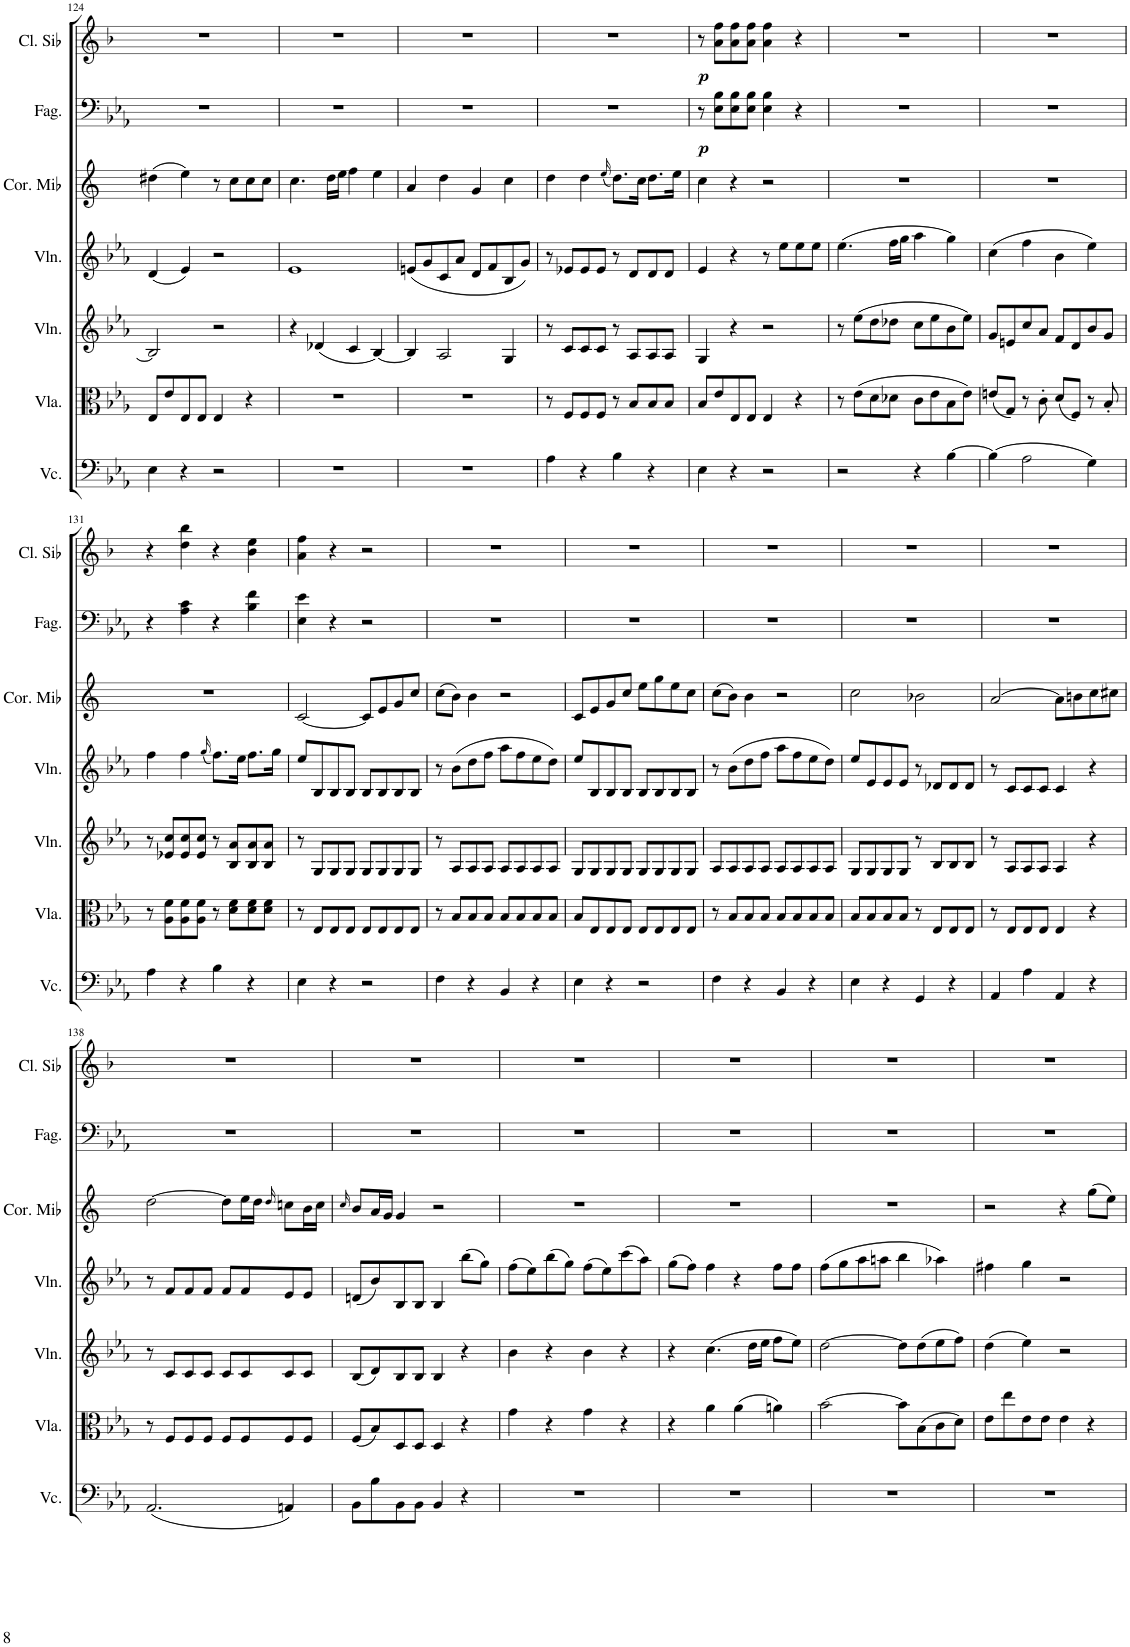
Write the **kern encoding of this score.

**kern	**kern	**kern	**kern	**kern	**kern	**dynam	**kern	**dynam
*part7	*part6	*part5	*part4	*part3	*part2	*part2	*part1	*part1
*staff7	*staff6	*staff5	*staff4	*staff3	*staff2	*staff2	*staff1	*staff1
*I"Violoncello e  Basso	*I"Viola	*I"Violino II	*I"Violino I	*I"Corno principale  in Mib	*I"Fagotti	*	*I"Clarinetti	*
*I'Vc.	*I'Vla.	*I'Vln.	*I'Vln.	*I'Cor. Mib	*I'Fag.	*	*	*
!!LO:PB:g=z
*clefF4	*clefC3	*clefG2	*clefG2	*clefG2	*clefF4	*	*clefG2	*
*	*	*	*	*Trd5c9	*	*	*Trd1c2	*
*k[b-e-a-]	*k[b-e-a-]	*k[b-e-a-]	*k[b-e-a-]	*k[]	*k[b-e-a-]	*	*k[b-]	*
*M4/4	*M4/4	*M4/4	*M4/4	*M4/4	*M4/4	*	*M4/4	*
*met(c)	*met(c)	*met(c)	*met(c)	*met(c)	*met(c)	*	*met(c)	*
=124	=124	=124	=124	=124	=124	=124	=124	=124
4E-\	8E-/L	2B-/]	(4d/	(4dd#X\	1r	.	1r	.
.	8e-/	.	.	.	.	.	.	.
4r	8E-/	.	4e-/)	4ee\)	.	.	.	.
.	8E-/J	.	.	.	.	.	.	.
2r	4E-/	2r	2r	8r	.	.	.	.
.	.	.	.	8cc\L	.	.	.	.
.	4r	.	.	8cc\	.	.	.	.
.	.	.	.	8cc\J	.	.	.	.
=125	=125	=125	=125	=125	=125	=125	=125	=125
1r	1r	4r	1e-	4.cc\	1r	.	1r	.
.	.	(4d-X/	.	.	.	.	.	.
.	.	.	.	16dd\LL	.	.	.	.
.	.	.	.	16ee\JJ	.	.	.	.
.	.	4c/	.	4ff\	.	.	.	.
.	.	[4B-/)	.	4ee\	.	.	.	.
=126	=126	=126	=126	=126	=126	=126	=126	=126
1r	1r	4B-/]	(8en/L	4a/	1r	.	1r	.
.	.	.	8g/	.	.	.	.	.
.	.	2A-/	8c/	4dd\	.	.	.	.
.	.	.	8a-/J	.	.	.	.	.
.	.	.	8d/L	4g/	.	.	.	.
.	.	.	8f/	.	.	.	.	.
.	.	4G/	8B-/	4cc\	.	.	.	.
.	.	.	8g/J)	.	.	.	.	.
=127	=127	=127	=127	=127	=127	=127	=127	=127
4A-\	8r	8r	8r	4dd\	1r	.	1r	.
.	8F/L	8c/L	8e-X/L	.	.	.	.	.
4r	8F/	8c/	8e-/	4dd\	.	.	.	.
.	8F/J	8c/J	8e-/J	.	.	.	.	.
.	.	.	.	(16qee/	.	.	.	.
4B-\	8r	8r	8r	8.dd\L)	.	.	.	.
.	8B-/L	8A-/L	8d/L	.	.	.	.	.
.	.	.	.	16cc\Jk	.	.	.	.
4r	8B-/	8A-/	8d/	8.dd\L	.	.	.	.
.	8B-/J	8A-/J	8d/J	.	.	.	.	.
.	.	.	.	16ee\Jk	.	.	.	.
=128	=128	=128	=128	=128	=128	=128	=128	=128
!	!	!	!	!	!	!LO:DY:b	!	!LO:DY:b
4E-\	8B-/L	4G/	4e-/	4cc\	8r	p	8r	p
.	8e-/	.	.	.	8E-\ 8B-\L	.	8a\ 8ff\L	.
4r	8E-/	4r	4r	4r	8E-\ 8B-\	.	8a\ 8ff\	.
.	8E-/J	.	.	.	8E-\ 8B-\J	.	8a\ 8ff\J	.
2r	4E-/	2r	8r	2r	4E-\ 4B-\	.	4a\ 4ff\	.
.	.	.	8ee-\L	.	.	.	.	.
.	4r	.	8ee-\	.	4r	.	4r	.
.	.	.	8ee-\J	.	.	.	.	.
=129	=129	=129	=129	=129	=129	=129	=129	=129
2r	8r	8r	(4.ee-\	1r	1r	.	1r	.
.	(8e-\L	(8ee-\L	.	.	.	.	.	.
.	8d\	8dd\	.	.	.	.	.	.
.	8d-X\J	8dd-X\J	16ff\LL	.	.	.	.	.
.	.	.	16gg\JJ	.	.	.	.	.
4r	8c\L	8cc\L	4aa-\	.	.	.	.	.
.	8e-\	8ee-\	.	.	.	.	.	.
[4B-\	8B-\	8b-\	4gg\)	.	.	.	.	.
.	8e-\J)	8ee-\J)	.	.	.	.	.	.
=130	=130	=130	=130	=130	=130	=130	=130	=130
(4B-\]	(8en/L	8g/L	(4cc\	1r	1r	.	1r	.
.	8G/J)	8en/	.	.	.	.	.	.
2A-\	8r	8cc/	4ff\	.	.	.	.	.
.	8c'\	8a-/J	.	.	.	.	.	.
.	(8d/L	8f/L	4b-\	.	.	.	.	.
.	8F/J)	8d/	.	.	.	.	.	.
4G\)	8r	8b-/	4ee-\)	.	.	.	.	.
.	8B-'/	8g/J	.	.	.	.	.	.
!!LO:LB:g=z
=131	=131	=131	=131	=131	=131	=131	=131	=131
4A-\	8r	8r	4ff\	1r	4r	.	4r	.
.	8A-\ 8f\L	8e-X/ 8cc/L	.	.	.	.	.	.
4r	8A-\ 8f\	8e-/ 8cc/	4ff\	.	4A-\ 4c\	.	4dd\ 4bb-\	.
.	8A-\ 8f\J	8e-/ 8cc/J	.	.	.	.	.	.
.	.	.	(16qgg/	.	.	.	.	.
4B-\	8r	8r	8.ff\L)	.	4r	.	4r	.
.	8d\ 8f\L	8B-/ 8a-/L	.	.	.	.	.	.
.	.	.	16ee-\Jk	.	.	.	.	.
4r	8d\ 8f\	8B-/ 8a-/	8.ff\L	.	4B-\ 4f\	.	4b-\ 4ee\	.
.	8d\ 8f\J	8B-/ 8a-/J	.	.	.	.	.	.
.	.	.	16gg\Jk	.	.	.	.	.
=132	=132	=132	=132	=132	=132	=132	=132	=132
4E-\	8r	8r	8ee-/L	[2c/	4E-\ 4e-\	.	4a\ 4ff\	.
.	8E-/L	8G/L	8B-/	.	.	.	.	.
4r	8E-/	8G/	8B-/	.	4r	.	4r	.
.	8E-/J	8G/J	8B-/J	.	.	.	.	.
2r	8E-/L	8G/L	8B-/L	8c/L]	2r	.	2r	.
.	8E-/	8G/	8B-/	8e/	.	.	.	.
.	8E-/	8G/	8B-/	8g/	.	.	.	.
.	8E-/J	8G/J	8B-/J	8cc/J	.	.	.	.
=133	=133	=133	=133	=133	=133	=133	=133	=133
4F\	8r	8r	8r	(8cc\L	1r	.	1r	.
.	8B-/L	8A-/L	(8b-\L	8b\J)	.	.	.	.
4r	8B-/	8A-/	8dd\	4b\	.	.	.	.
.	8B-/J	8A-/J	8ff\J	.	.	.	.	.
4BB-/	8B-/L	8A-/L	8aa-\L	2r	.	.	.	.
.	8B-/	8A-/	8ff\	.	.	.	.	.
4r	8B-/	8A-/	8ee-\	.	.	.	.	.
.	8B-/J	8A-/J	8dd\J)	.	.	.	.	.
=134	=134	=134	=134	=134	=134	=134	=134	=134
4E-\	8B-/L	8G/L	8ee-/L	8c/L	1r	.	1r	.
.	8E-/	8G/	8B-/	8e/	.	.	.	.
4r	8E-/	8G/	8B-/	8g/	.	.	.	.
.	8E-/J	8G/J	8B-/J	8cc/J	.	.	.	.
2r	8E-/L	8G/L	8B-/L	8ee\L	.	.	.	.
.	8E-/	8G/	8B-/	8gg\	.	.	.	.
.	8E-/	8G/	8B-/	8ee\	.	.	.	.
.	8E-/J	8G/J	8B-/J	8cc\J	.	.	.	.
=135	=135	=135	=135	=135	=135	=135	=135	=135
4F\	8r	8A-/L	8r	(8cc\L	1r	.	1r	.
.	8B-/L	8A-/	(8b-\L	8b\J)	.	.	.	.
4r	8B-/	8A-/	8dd\	4b\	.	.	.	.
.	8B-/J	8A-/J	8ff\J	.	.	.	.	.
4BB-/	8B-/L	8A-/L	8aa-\L	2r	.	.	.	.
.	8B-/	8A-/	8ff\	.	.	.	.	.
4r	8B-/	8A-/	8ee-\	.	.	.	.	.
.	8B-/J	8A-/J	8dd\J)	.	.	.	.	.
=136	=136	=136	=136	=136	=136	=136	=136	=136
4E-\	8B-/L	8G/L	8ee-/L	2cc\	1r	.	1r	.
.	8B-/	8G/	8e-/	.	.	.	.	.
4r	8B-/	8G/	8e-/	.	.	.	.	.
.	8B-/J	8G/J	8e-/J	.	.	.	.	.
4GG/	8r	8r	8r	2b-X\	.	.	.	.
.	8E-/L	8B-/L	8d-X/L	.	.	.	.	.
4r	8E-/	8B-/	8d-/	.	.	.	.	.
.	8E-/J	8B-/J	8d-/J	.	.	.	.	.
=137	=137	=137	=137	=137	=137	=137	=137	=137
4AA-/	8r	8r	8r	[2a/	1r	.	1r	.
.	8E-/L	8A-/L	8c/L	.	.	.	.	.
4A-\	8E-/	8A-/	8c/	.	.	.	.	.
.	8E-/J	8A-/J	8c/J	.	.	.	.	.
4AA-/	4E-/	4A-/	4c/	8a\L]	.	.	.	.
.	.	.	.	8bn\	.	.	.	.
4r	4r	4r	4r	8cc\	.	.	.	.
.	.	.	.	8cc#X\J	.	.	.	.
!!LO:LB:g=z
=138	=138	=138	=138	=138	=138	=138	=138	=138
(2.AA-/	8r	8r	8r	[2dd\	1r	.	1r	.
.	8F/L	8c/L	8f/L	.	.	.	.	.
.	8F/	8c/	8f/	.	.	.	.	.
.	8F/J	8c/J	8f/J	.	.	.	.	.
.	8F/L	8c/L	8f/L	8dd\L]	.	.	.	.
.	8F/	8c/	8f/	16ee\L	.	.	.	.
.	.	.	.	16dd\JJ	.	.	.	.
.	.	.	.	16qdd/	.	.	.	.
4AAn/)	8F/	8c/	8e-/	8ccn\L	.	.	.	.
.	8F/J	8c/J	8e-/J	16b\L	.	.	.	.
.	.	.	.	16cc\JJ	.	.	.	.
=139	=139	=139	=139	=139	=139	=139	=139	=139
.	.	.	.	16qcc/	.	.	.	.
8BB-\L	(8F/L	(8B-/L	(8dn/L	8b/L	1r	.	1r	.
8B-\	8B-/)	8d/)	8b-/)	16a/L	.	.	.	.
.	.	.	.	16g/JJ	.	.	.	.
8BB-\	8D/	8B-/	8B-/	4g/	.	.	.	.
8BB-\J	8D/J	8B-/J	8B-/J	.	.	.	.	.
4BB-/	4D/	4B-/	4B-/	2r	.	.	.	.
4r	4r	4r	(8bb-\L	.	.	.	.	.
.	.	.	8gg\J)	.	.	.	.	.
=140	=140	=140	=140	=140	=140	=140	=140	=140
1r	4g\	4b-\	(8ff\L	1r	1r	.	1r	.
.	.	.	8ee-\)	.	.	.	.	.
.	4r	4r	(8bb-\	.	.	.	.	.
.	.	.	8gg\J)	.	.	.	.	.
.	4g\	4b-\	(8ff\L	.	.	.	.	.
.	.	.	8ee-\)	.	.	.	.	.
.	4r	4r	(8ccc\	.	.	.	.	.
.	.	.	8aa-\J)	.	.	.	.	.
=141	=141	=141	=141	=141	=141	=141	=141	=141
1r	4r	4r	(8gg\L	1r	1r	.	1r	.
.	.	.	8ff\J)	.	.	.	.	.
.	4a-\	(4.cc\	4ff\	.	.	.	.	.
.	(4a-\	.	4r	.	.	.	.	.
.	.	16dd\LL	.	.	.	.	.	.
.	.	16ee-\JJ	.	.	.	.	.	.
.	4an\)	8ff\L	8ff\L	.	.	.	.	.
.	.	8ee-\J)	8ff\J	.	.	.	.	.
=142	=142	=142	=142	=142	=142	=142	=142	=142
1r	[2b-\	[2dd\	(8ff\L	1r	1r	.	1r	.
.	.	.	8gg\	.	.	.	.	.
.	.	.	8aa-\	.	.	.	.	.
.	.	.	8aan\J	.	.	.	.	.
.	8b-\L]	8dd\L]	4bb-\	.	.	.	.	.
.	(8B-\	(8dd\	.	.	.	.	.	.
.	8c\	8ee-\	4aa-X\)	.	.	.	.	.
.	8d\J)	8ff\J)	.	.	.	.	.	.
=143	=143	=143	=143	=143	=143	=143	=143	=143
1r	8e-\L	(4dd\	4ff#X\	2r	1r	.	1r	.
.	8ee-\	.	.	.	.	.	.	.
.	8e-\	4ee-\)	4gg\	.	.	.	.	.
.	8e-\J	.	.	.	.	.	.	.
.	4e-\	2r	2r	4r	.	.	.	.
.	4r	.	.	(8gg\L	.	.	.	.
.	.	.	.	8ee\J)	.	.	.	.
=	=	=	=	=	=	=	=	=
*-	*-	*-	*-	*-	*-	*-	*-	*-
